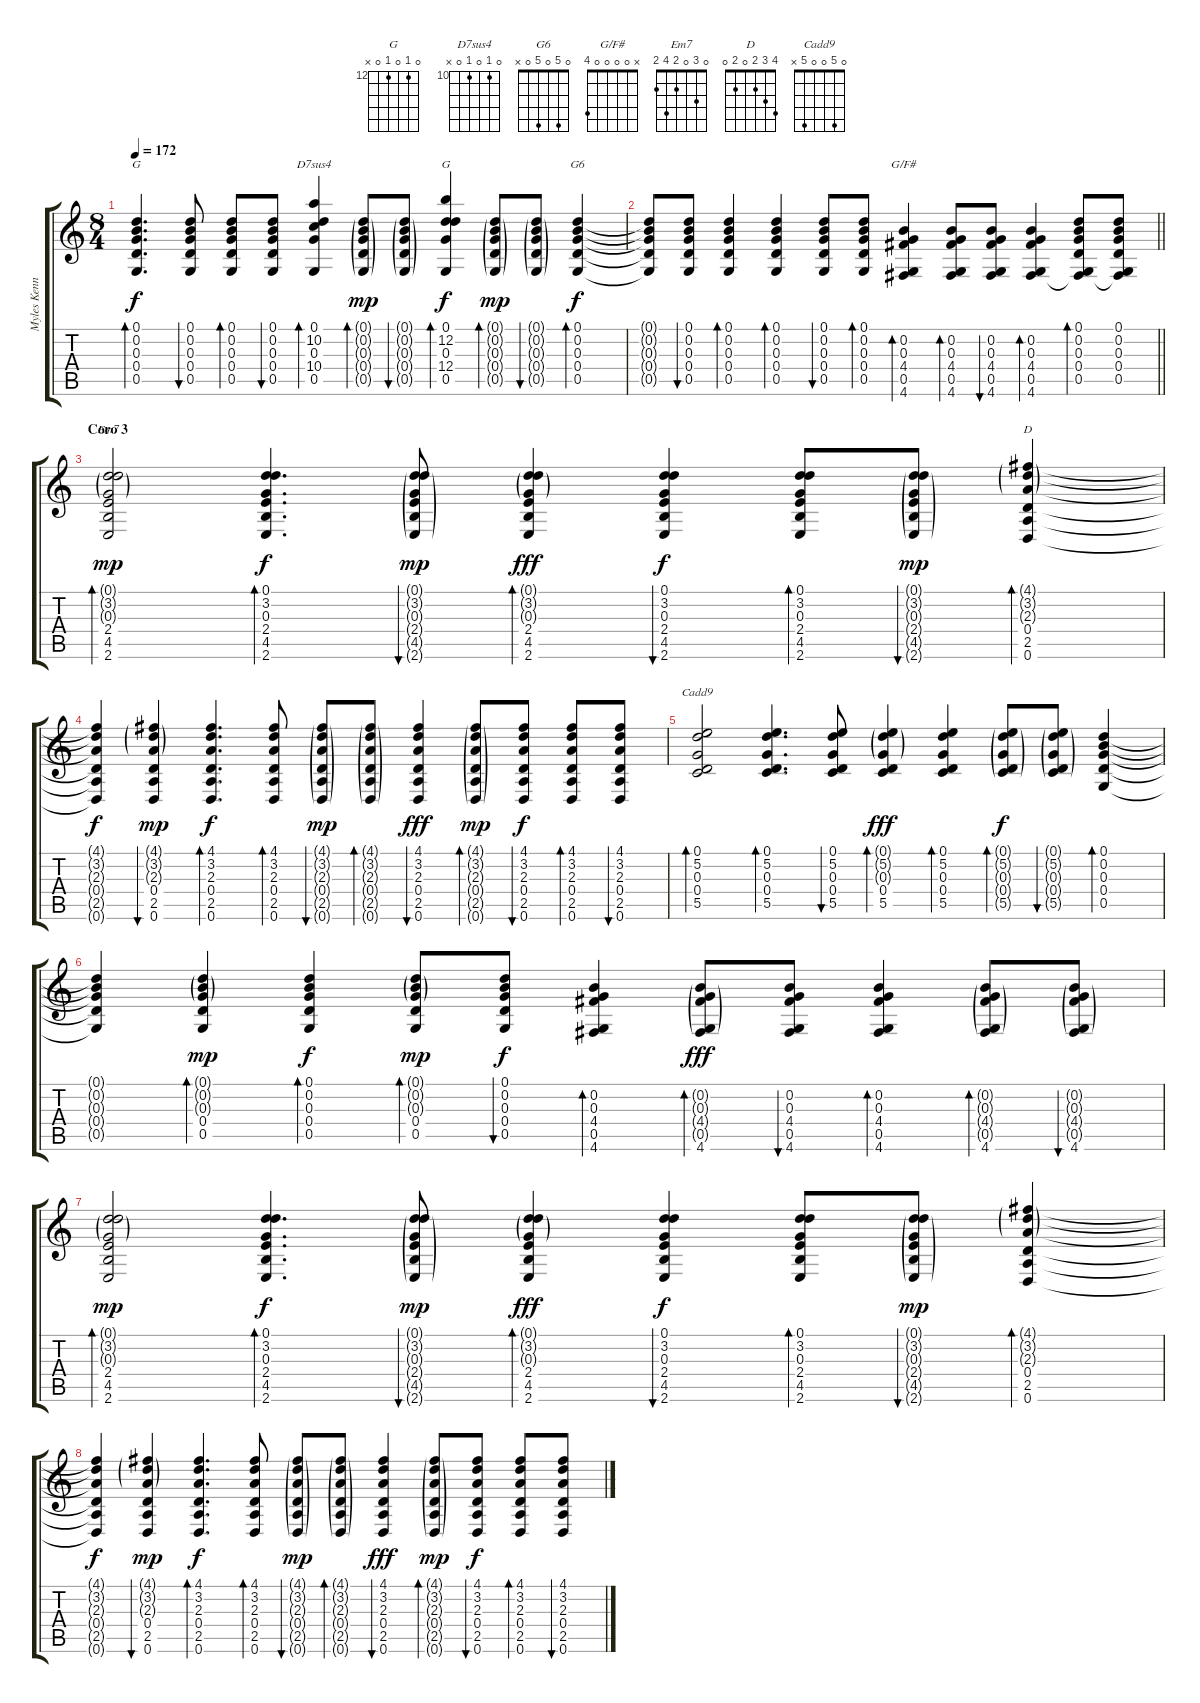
\track ("Myles Kennedy [Acoustic Guitar II]" "Myles Kenn") {instrument acousticguitarsteel}
\staff {score tabs}
\tuning (D4 B3 G3 D3 G2 D2) {hide}
\chord ("G" 0 0 0 0 0 x)
\chord ("D7sus4" 0 10 0 10 0 x) {firstfret 10}
\chord ("G" 0 12 0 12 0 x) {firstfret 12}
\chord ("G6" 0 5 0 5 0 x)
\chord ("G/F#" x 0 0 0 0 4)
\chord ("Em7" 0 3 0 2 4 2)
\chord ("D" 4 3 2 0 2 0)
\chord ("Cadd9" 0 5 0 0 5 x)
\ts (8 4)
\tempo 172
\clef g2
\ks c
(0.1 0.2 0.3 0.4 0.5).4{d bd 60 ch "G" dy f} (0.1 0.2 0.3 0.4 0.5).8{bu 30} (0.1 0.2 0.3 0.4 0.5).8{bd 30} (0.1 0.2 0.3 0.4 0.5).8{bu 30} (0.1 10.2 0.3 10.4 0.5).4{bd 30 ch "D7sus4"} (0.1{g} 0.2{g} 0.3{g} 0.4{g} 0.5{g}).8{bd 30 dy mp} (0.1{g} 0.2{g} 0.3{g} 0.4{g} 0.5{g}).8{bu 30} (0.1 12.2 0.3 12.4 0.5).4{bd 30 ch "G" dy f} (0.1{g} 0.2{g} 0.3{g} 0.4{g} 0.5{g}).8{bd 30 dy mp} (0.1{g} 0.2{g} 0.3{g} 0.4{g} 0.5{g}).8{bu 30} (0.1 0.2 0.3 0.4 0.5).4{bd 60 ch "G6" dy f} |
\barLineRight lightlight
(0.1{t} 0.2{t} 0.3{t} 0.4{t} 0.5{t}).8 (0.1 0.2 0.3 0.4 0.5).8{bu 30} (0.1 0.2 0.3 0.4 0.5).4{bd 30} (0.1 0.2 0.3 0.4 0.5).4{bd 30} (0.1 0.2 0.3 0.4 0.5).8{bu 30} (0.1 0.2 0.3 0.4 0.5).8{bd 30} (0.2 0.3 4.4 0.5 4.6).4{bd 60 ch "G/F#"} (0.2 0.3 4.4 0.5 4.6).8{bd 60} (0.2 0.3 4.4 0.5 4.6).8{bu 60} (0.2 0.3 4.4 0.5 4.6).4{bd 60} (0.1 0.2 0.3 0.4 0.5 4.6{t}).8{bd 30} (0.1 0.2 0.3 0.4 0.5 4.6{t}).8 |
\section ("" "Coro 3")
(0.1{g} 3.2{g} 0.3{g} 2.4 4.5 2.6).2{bd 60 ch "Em7" dy mp volume 13} (0.1 3.2 0.3 2.4 4.5 2.6).4{d bd 60 dy f} (0.1{g} 3.2{g} 0.3{g} 2.4{g} 4.5{g} 2.6{g}).8{bu 30 dy mp} (0.1{g} 3.2{g} 0.3{g} 2.4 4.5 2.6).4{bd 30 dy fff} (0.1 3.2 0.3 2.4 4.5 2.6).4{bu 30 dy f} (0.1 3.2 0.3 2.4 4.5 2.6).8{bd 30} (0.1{g} 3.2{g} 0.3{g} 2.4{g} 4.5{g} 2.6{g}).8{bu 30 dy mp} (4.1{g} 3.2{g} 2.3{g} 0.4 2.5 0.6).4{bd 30 ch "D"} |
(4.1{t} 3.2{t} 2.3{t} 0.4{t} 2.5{t} 0.6{t}).4{dy f} (4.1{g} 3.2{g} 2.3{g} 0.4 2.5 0.6).4{bu 30 dy mp} (4.1 3.2 2.3 0.4 2.5 0.6).4{d bd 30 dy f} (4.1 3.2 2.3 0.4 2.5 0.6).8{bd 30} (4.1{g} 3.2{g} 2.3{g} 0.4{g} 2.5{g} 0.6{g}).8{bu 30 dy mp} (4.1{g} 3.2{g} 2.3{g} 0.4{g} 2.5{g} 0.6{g}).8{bd 30} (4.1 3.2 2.3 0.4 2.5 0.6).4{bu 30 dy fff} (4.1{g} 3.2{g} 2.3{g} 0.4{g} 2.5{g} 0.6{g}).8{bd 30 dy mp} (4.1 3.2 2.3 0.4 2.5 0.6).8{bu 30 dy f} (4.1 3.2 2.3 0.4 2.5 0.6).8{bd 30} (4.1 3.2 2.3 0.4 2.5 0.6).8{bu 30} |
(0.1 5.2 0.3 0.4 5.5).2{bd 30 ch "Cadd9"} (0.1 5.2 0.3 0.4 5.5).4{d bd 30} (0.1 5.2 0.3 0.4 5.5).8{bu 30} (0.1{g} 5.2{g} 0.3{g} 0.4 5.5).4{bd 30 dy fff} (0.1 5.2 0.3 0.4 5.5).4{bd 30} (0.1{g} 5.2{g} 0.3{g} 0.4{g} 5.5{g}).8{bd 60 dy f} (0.1{g} 5.2{g} 0.3{g} 0.4{g} 5.5{g}).8{bu 60} (0.1 0.2 0.3 0.4 0.5).4{bd 60} |
(0.1{t} 0.2{t} 0.3{t} 0.4{t} 0.5{t}).4 (0.1{g} 0.2{g} 0.3{g} 0.4 0.5).4{bd 30 dy mp} (0.1 0.2 0.3 0.4 0.5).4{bd 30 dy f} (0.1{g} 0.2{g} 0.3{g} 0.4 0.5).8{bd 30 dy mp} (0.1 0.2 0.3 0.4 0.5).8{bu 30 dy f} (0.2 0.3 4.4 0.5 4.6).4{bd 30} (0.2{g} 0.3{g} 4.4{g} 0.5{g} 4.6).8{bd 30 dy fff} (0.2 0.3 4.4 0.5 4.6).8{bu 30} (0.2 0.3 4.4 0.5 4.6).4{bd 30} (0.2{g} 0.3{g} 4.4{g} 0.5{g} 4.6).8{bd 30} (0.2{g} 0.3{g} 4.4{g} 0.5{g} 4.6).8{bu 30} |
(0.1{g} 3.2{g} 0.3{g} 2.4 4.5 2.6).2{bd 60 dy mp} (0.1 3.2 0.3 2.4 4.5 2.6).4{d bd 60 dy f} (0.1{g} 3.2{g} 0.3{g} 2.4{g} 4.5{g} 2.6{g}).8{bu 30 dy mp} (0.1{g} 3.2{g} 0.3{g} 2.4 4.5 2.6).4{bd 30 dy fff} (0.1 3.2 0.3 2.4 4.5 2.6).4{bu 30 dy f} (0.1 3.2 0.3 2.4 4.5 2.6).8{bd 30} (0.1{g} 3.2{g} 0.3{g} 2.4{g} 4.5{g} 2.6{g}).8{bu 30 dy mp} (4.1{g} 3.2{g} 2.3{g} 0.4 2.5 0.6).4{bd 30} |
(4.1{t} 3.2{t} 2.3{t} 0.4{t} 2.5{t} 0.6{t}).4{dy f} (4.1{g} 3.2{g} 2.3{g} 0.4 2.5 0.6).4{bu 30 dy mp} (4.1 3.2 2.3 0.4 2.5 0.6).4{d bd 30 dy f} (4.1 3.2 2.3 0.4 2.5 0.6).8{bd 30} (4.1{g} 3.2{g} 2.3{g} 0.4{g} 2.5{g} 0.6{g}).8{bu 30 dy mp} (4.1{g} 3.2{g} 2.3{g} 0.4{g} 2.5{g} 0.6{g}).8{bd 30} (4.1 3.2 2.3 0.4 2.5 0.6).4{bu 30 dy fff} (4.1{g} 3.2{g} 2.3{g} 0.4{g} 2.5{g} 0.6{g}).8{bd 30 dy mp} (4.1 3.2 2.3 0.4 2.5 0.6).8{bu 30 dy f} (4.1 3.2 2.3 0.4 2.5 0.6).8{bd 30} (4.1 3.2 2.3 0.4 2.5 0.6).8{bu 30}
